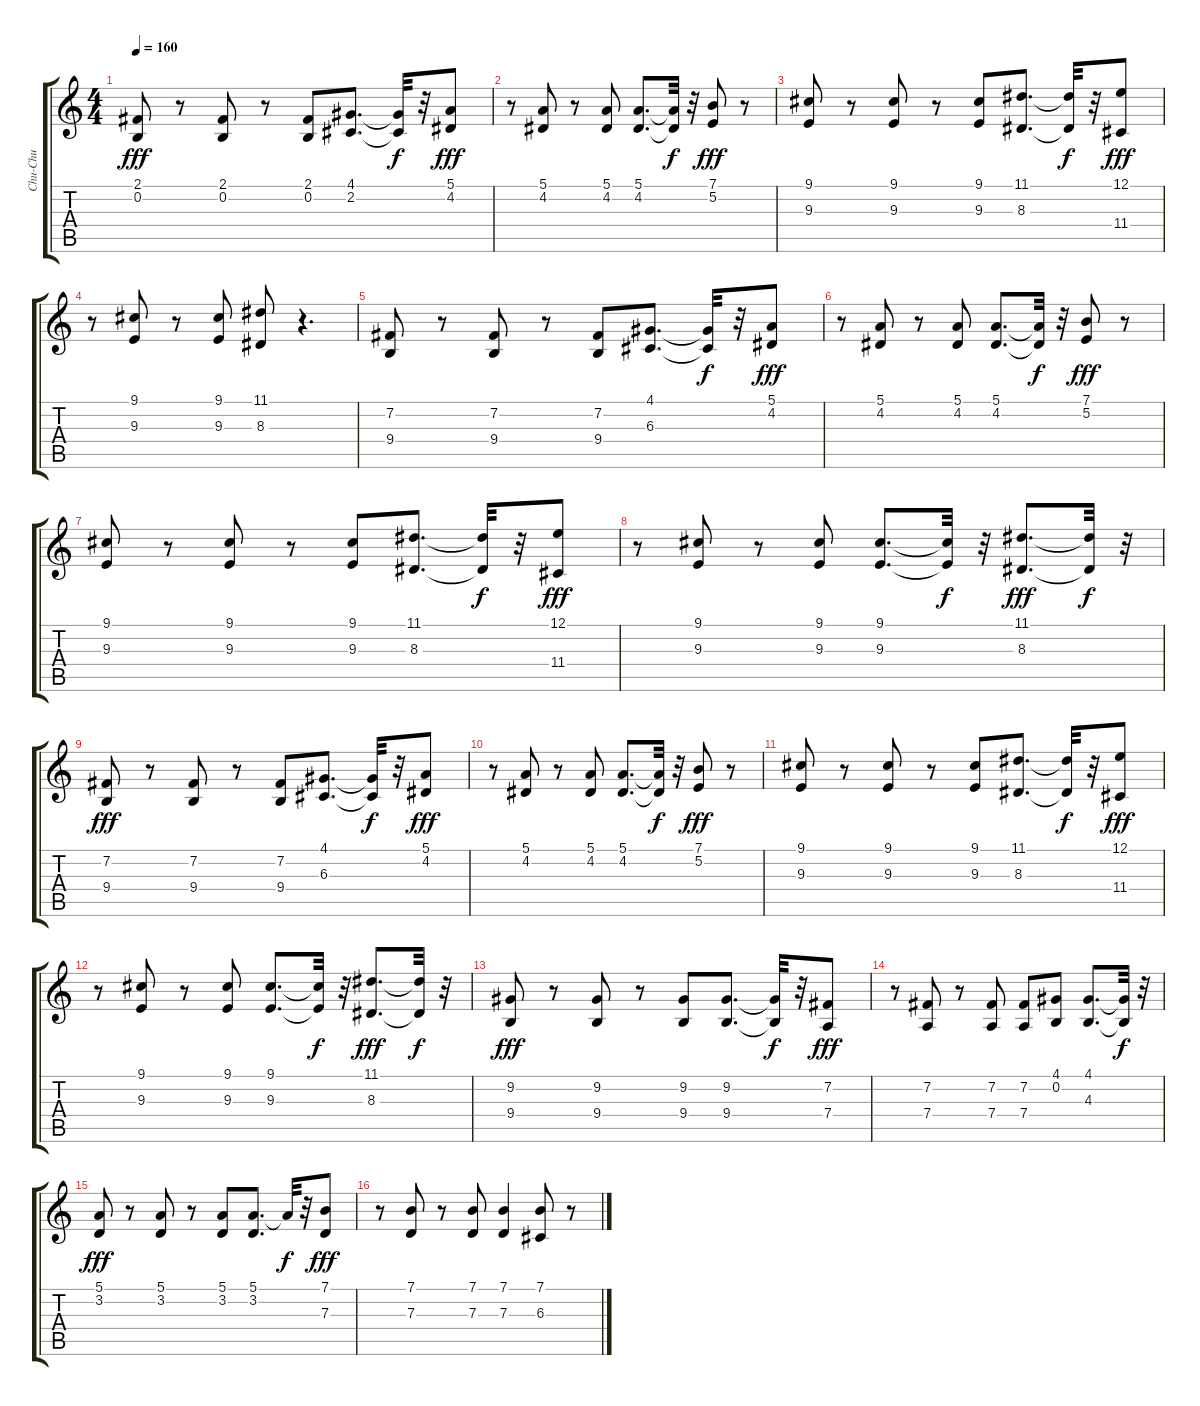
\track ("Chu-Chu" "Chu-Chu") {instrument voiceoohs}
\staff {score tabs}
\tuning (E4 B3 G3 D3 A2 E2) {hide}
\ts (4 4)
\tempo 160
\clef g2
\ks c
(2.1 0.2).8{dy fff} r.8 (2.1 0.2).8 r.8 (2.1 0.2).8 (4.1 2.2).8{d} (4.1{t} 2.2{t}).32{dy f} r.32 (5.1 4.2).8{dy fff} |
r.8 (5.1 4.2).8 r.8 (5.1 4.2).8 (5.1 4.2).8{d} (5.1{t} 4.2{t}).32{dy f} r.32 (7.1 5.2).8{dy fff} r.8 |
(9.1 9.3).8 r.8 (9.1 9.3).8 r.8 (9.1 9.3).8 (11.1 8.3).8{d} (11.1{t} 8.3{t}).32{dy f} r.32 (12.1 11.4).8{dy fff} |
r.8 (9.1 9.3).8 r.8 (9.1 9.3).8 (11.1 8.3).8 r.4{d} |
(7.2 9.4).8 r.8 (7.2 9.4).8 r.8 (7.2 9.4).8 (4.1 6.3).8{d} (4.1{t} 6.3{t}).32{dy f} r.32 (5.1 4.2).8{dy fff} |
r.8 (5.1 4.2).8 r.8 (5.1 4.2).8 (5.1 4.2).8{d} (5.1{t} 4.2{t}).32{dy f} r.32 (7.1 5.2).8{dy fff} r.8 |
(9.1 9.3).8 r.8 (9.1 9.3).8 r.8 (9.1 9.3).8 (11.1 8.3).8{d} (11.1{t} 8.3{t}).32{dy f} r.32 (12.1 11.4).8{dy fff} |
r.8 (9.1 9.3).8 r.8 (9.1 9.3).8 (9.1 9.3).8{d} (9.1{t} 9.3{t}).32{dy f} r.32 (11.1 8.3).8{d dy fff} (11.1{t} 8.3{t}).32{dy f} r.32 |
(7.2 9.4).8{dy fff} r.8 (7.2 9.4).8 r.8 (7.2 9.4).8 (4.1 6.3).8{d} (4.1{t} 6.3{t}).32{dy f} r.32 (5.1 4.2).8{dy fff} |
r.8 (5.1 4.2).8 r.8 (5.1 4.2).8 (5.1 4.2).8{d} (5.1{t} 4.2{t}).32{dy f} r.32 (7.1 5.2).8{dy fff} r.8 |
(9.1 9.3).8 r.8 (9.1 9.3).8 r.8 (9.1 9.3).8 (11.1 8.3).8{d} (11.1{t} 8.3{t}).32{dy f} r.32 (12.1 11.4).8{dy fff} |
r.8 (9.1 9.3).8 r.8 (9.1 9.3).8 (9.1 9.3).8{d} (9.1{t} 9.3{t}).32{dy f} r.32 (11.1 8.3).8{d dy fff} (11.1{t} 8.3{t}).32{dy f} r.32 |
(9.2 9.4).8{dy fff} r.8 (9.2 9.4).8 r.8 (9.2 9.4).8 (9.2 9.4).8{d} (9.2{t} 9.4{t}).32{dy f} r.32 (7.2 7.4).8{dy fff} |
r.8 (7.2 7.4).8 r.8 (7.2 7.4).8 (7.2 7.4).8 (4.1 0.2).8 (4.1 4.3).8{d} (4.1{t} 4.3{t}).32{dy f} r.32 |
(5.1 3.2).8{dy fff} r.8 (5.1 3.2).8 r.8 (5.1 3.2).8 (5.1 3.2).8{d} 5.1{t}.32{dy f} r.32 (7.1 7.3).8{dy fff} |
r.8 (7.1 7.3).8 r.8 (7.1 7.3).8 (7.1 7.3).4 (7.1 6.3).8 r.8
